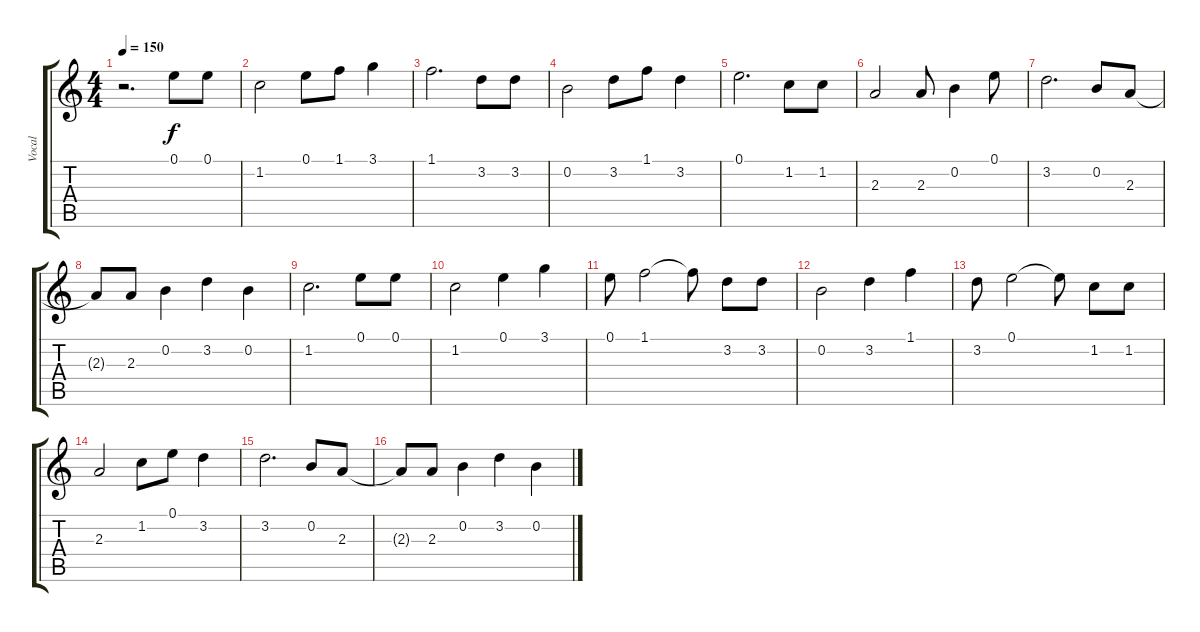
\track ("Vocal" "Vocal") {instrument acousticguitarsteel}
\staff {score tabs}
\tuning (E4 B3 G3 D3 A2 E2) {hide}
\ts (4 4)
\tempo 150
\clef g2
\ks aminor
r.2{d dy f} 0.1.8 0.1.8 |
1.2.2 0.1.8 1.1.8 3.1.4 |
1.1.2{d} 3.2.8 3.2.8 |
0.2.2 3.2.8 1.1.8 3.2.4 |
0.1.2{d} 1.2.8 1.2.8 |
2.3.2 2.3.8 0.2.4 0.1.8 |
3.2.2{d} 0.2.8 2.3.8 |
2.3{t}.8 2.3.8 0.2.4 3.2.4 0.2.4 |
1.2.2{d} 0.1.8 0.1.8 |
1.2.2 0.1.4 3.1.4 |
0.1.8 1.1.2 1.1{t}.8 3.2.8 3.2.8 |
0.2.2 3.2.4 1.1.4 |
3.2.8 0.1.2 0.1{t}.8 1.2.8 1.2.8 |
2.3.2 1.2.8 0.1.8 3.2.4 |
3.2.2{d} 0.2.8 2.3.8 |
2.3{t}.8 2.3.8 0.2.4 3.2.4 0.2.4
